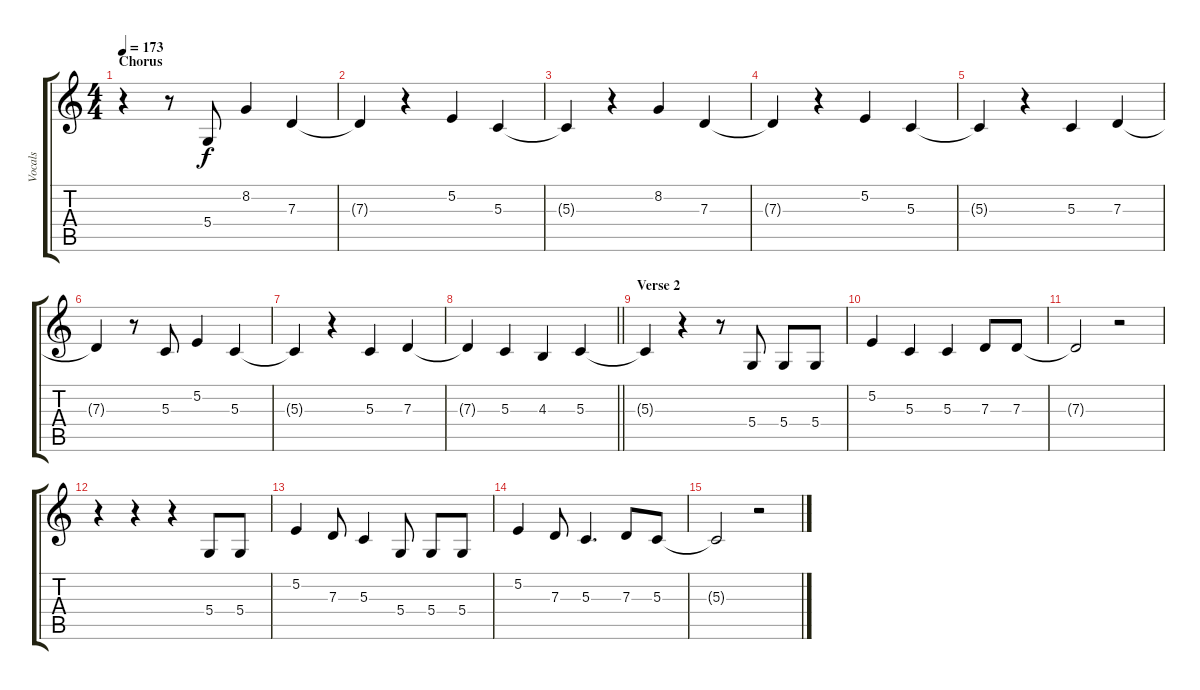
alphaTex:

\track ("Vocals" "Vocals") {instrument altosax}
\staff {score tabs}
\tuning (E4 B3 G3 D3 A2 E2) {hide}
\ts (4 4)
\section ("" "Chorus")
\tempo 173
\clef g2
\ks c
r.4{dy f} r.8 5.4.8 8.2.4 7.3.4 |
7.3{t}.4 r.4 5.2.4 5.3.4 |
5.3{t}.4 r.4 8.2.4 7.3.4 |
7.3{t}.4 r.4 5.2.4 5.3.4 |
5.3{t}.4 r.4 5.3.4 7.3.4 |
7.3{t}.4 r.8 5.3.8 5.2.4 5.3.4 |
5.3{t}.4 r.4 5.3.4 7.3.4 |
\barLineRight lightlight
7.3{t}.4 5.3.4 4.3.4 5.3.4 |
\section ("" "Verse 2")
5.3{t}.4 r.4 r.8 5.4.8 5.4.8 5.4.8 |
5.2.4 5.3.4 5.3.4 7.3.8 7.3.8 |
7.3{t}.2 r.2 |
r.4 r.4 r.4 5.4.8 5.4.8 |
5.2.4 7.3.8 5.3.4 5.4.8 5.4.8 5.4.8 |
5.2.4 7.3.8 5.3.4{d} 7.3.8 5.3.8 |
5.3{t}.2 r.2
